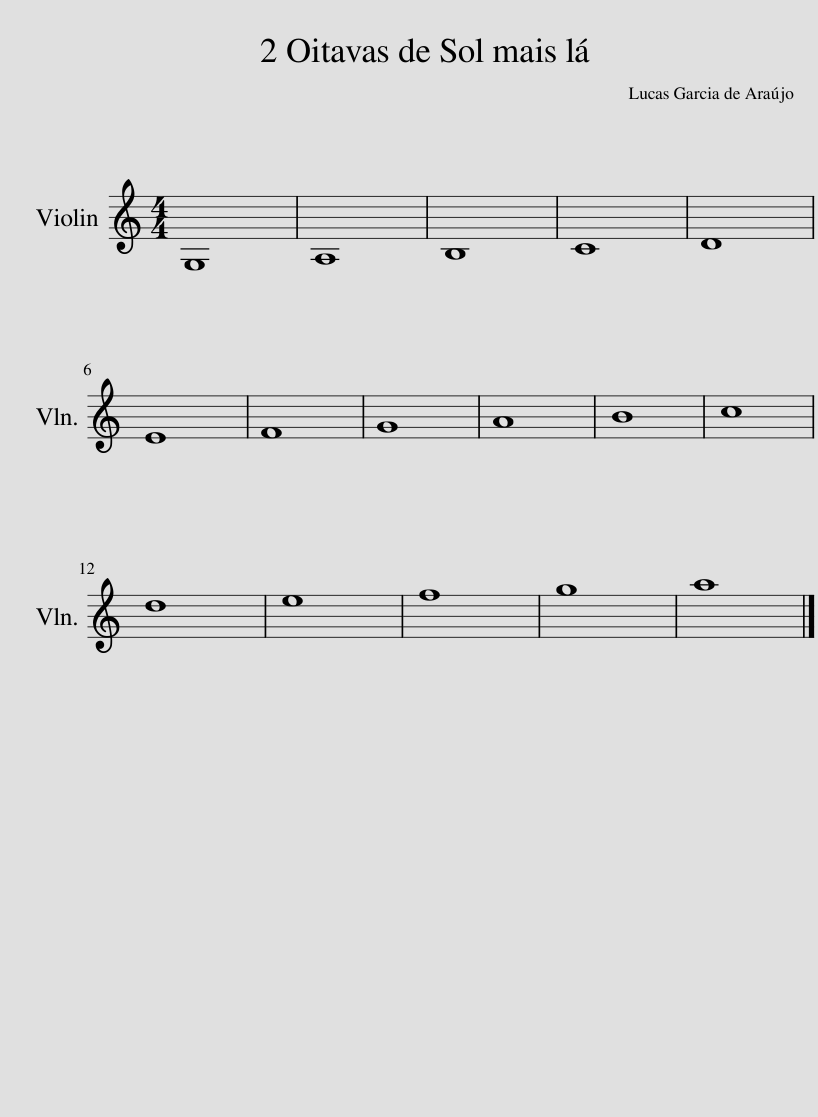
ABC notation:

X:1
L:1/8
M:4/4
I:linebreak $
K:C
V:1 treble
V:1
 G,8 | A,8 | B,8 | C8 | D8 |$ %5
 E8 | F8 | G8 | A8 | B8 | %10
 c8 |$ d8 | e8 | f8 | g8 | %15
 a8 |] %16
